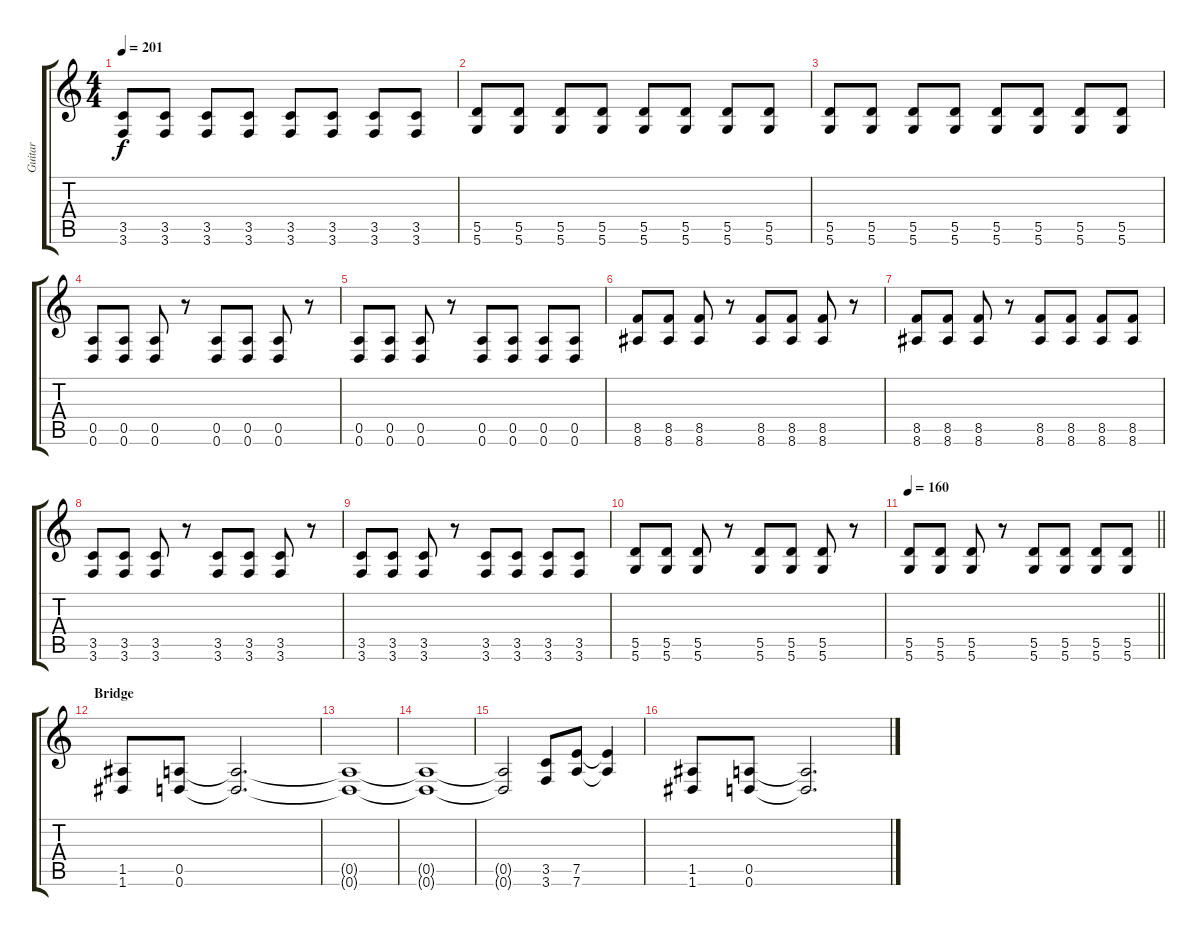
\track ("Guitar" "Guitar") {instrument distortionguitar}
\staff {score tabs}
\tuning (E4 B3 G3 D3 A2 D2) {hide}
\ts (4 4)
\tempo 201
\clef g2
\ks c
(3.5 3.6).8{dy f} (3.5 3.6).8 (3.5 3.6).8 (3.5 3.6).8 (3.5 3.6).8 (3.5 3.6).8 (3.5 3.6).8 (3.5 3.6).8 |
(5.5 5.6).8 (5.5 5.6).8 (5.5 5.6).8 (5.5 5.6).8 (5.5 5.6).8 (5.5 5.6).8 (5.5 5.6).8 (5.5 5.6).8 |
(5.5 5.6).8 (5.5 5.6).8 (5.5 5.6).8 (5.5 5.6).8 (5.5 5.6).8 (5.5 5.6).8 (5.5 5.6).8 (5.5 5.6).8 |
(0.5 0.6).8 (0.5 0.6).8 (0.5 0.6).8 r.8 (0.5 0.6).8 (0.5 0.6).8 (0.5 0.6).8 r.8 |
(0.5 0.6).8 (0.5 0.6).8 (0.5 0.6).8 r.8 (0.5 0.6).8 (0.5 0.6).8 (0.5 0.6).8 (0.5 0.6).8 |
(8.5 8.6).8 (8.5 8.6).8 (8.5 8.6).8 r.8 (8.5 8.6).8 (8.5 8.6).8 (8.5 8.6).8 r.8 |
(8.5 8.6).8 (8.5 8.6).8 (8.5 8.6).8 r.8 (8.5 8.6).8 (8.5 8.6).8 (8.5 8.6).8 (8.5 8.6).8 |
(3.5 3.6).8 (3.5 3.6).8 (3.5 3.6).8 r.8 (3.5 3.6).8 (3.5 3.6).8 (3.5 3.6).8 r.8 |
(3.5 3.6).8 (3.5 3.6).8 (3.5 3.6).8 r.8 (3.5 3.6).8 (3.5 3.6).8 (3.5 3.6).8 (3.5 3.6).8 |
(5.5 5.6).8 (5.5 5.6).8 (5.5 5.6).8 r.8 (5.5 5.6).8 (5.5 5.6).8 (5.5 5.6).8 r.8 |
\tempo 160
\barLineRight lightlight
(5.5 5.6).8 (5.5 5.6).8 (5.5 5.6).8 r.8 (5.5 5.6).8 (5.5 5.6).8 (5.5 5.6).8 (5.5 5.6).8 |
\section ("" "Bridge")
(1.5 1.6).8 (0.5 0.6).8 (0.5{t} 0.6{t}).2{d} |
(0.5{t} 0.6{t}).1 |
(0.5{t} 0.6{t}).1 |
(0.5{t} 0.6{t}).2 (3.5 3.6).8 (7.5 7.6).8 (7.5{t} 7.6{t}).4 |
(1.5 1.6).8 (0.5 0.6).8 (0.5{t} 0.6{t}).2{d}
